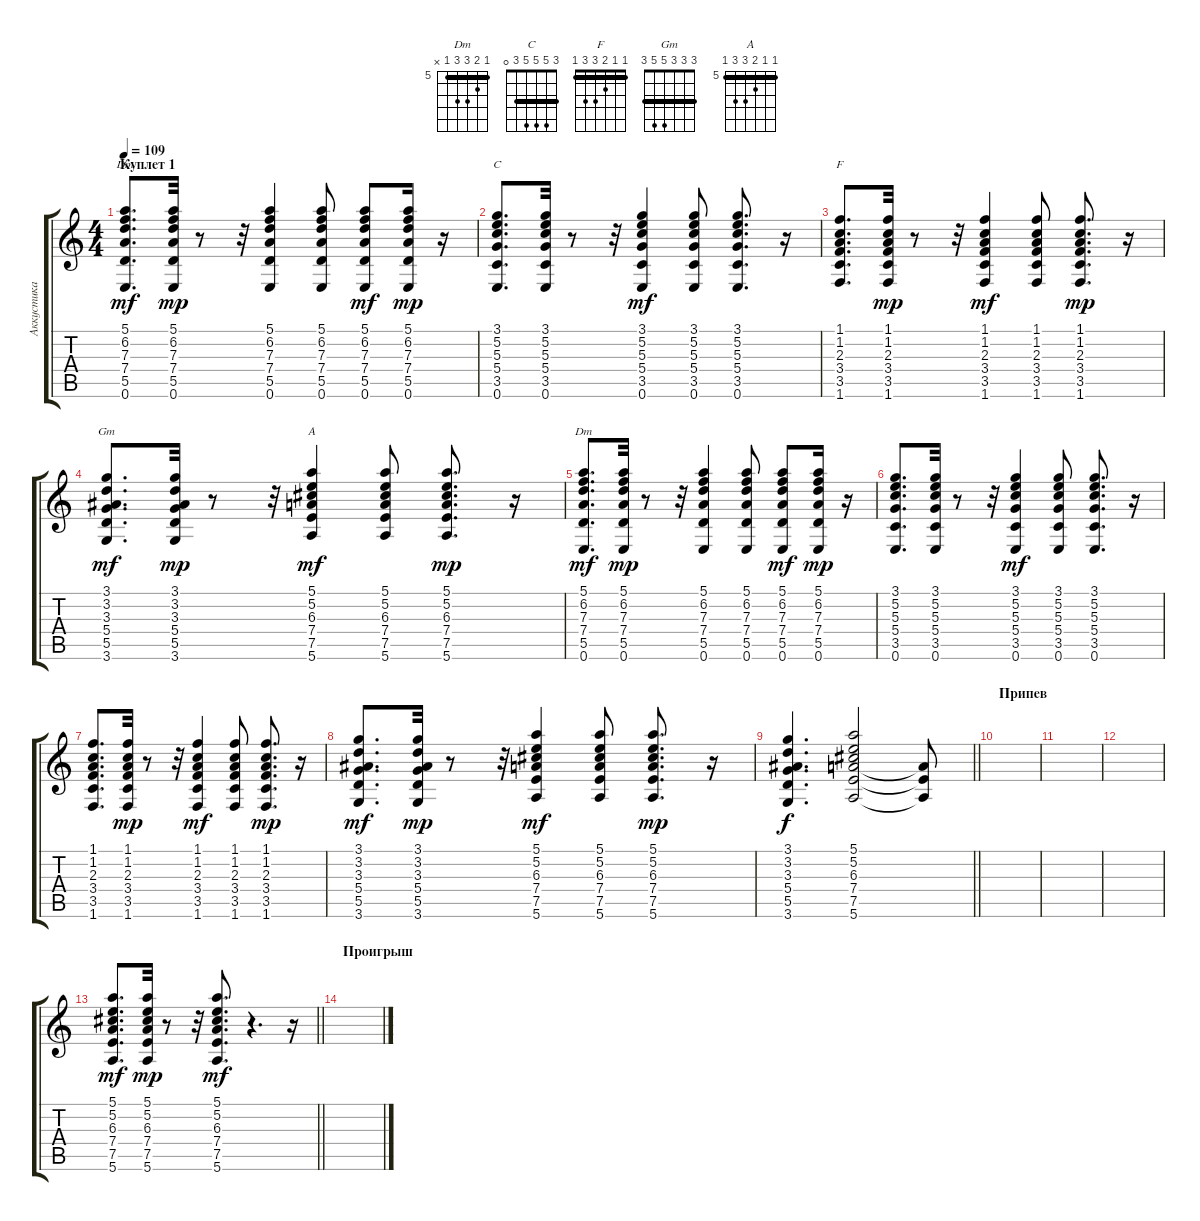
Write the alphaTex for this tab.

\track ("Аккустика" "Аккустика") {instrument acousticguitarsteel}
\staff {score tabs}
\tuning (E4 B3 G3 D3 A2 E2) {hide}
\chord ("Dm" 5 6 7 7 5 0) {firstfret 5 barre 5}
\chord ("C" 3 5 5 5 3 0) {barre 3}
\chord ("F" 1 1 2 3 3 1) {barre 1}
\chord ("Gm" 3 3 3 5 5 3) {barre 3}
\chord ("A" 5 5 6 7 7 5) {firstfret 5 barre 5}
\chord ("Dm" 5 6 7 7 5 x) {firstfret 5 barre 5}
\ts (4 4)
\section ("" "Куплет 1")
\tempo 109
\clef g2
\ks c
(5.1 6.2 7.3 7.4 5.5 0.6).8{d ch "Dm" dy mf} (5.1 6.2 7.3 7.4 5.5 0.6).32{dy mp} r.8 r.32 (5.1 6.2 7.3 7.4 5.5 0.6).4 (5.1 6.2 7.3 7.4 5.5 0.6).8 (5.1 6.2 7.3 7.4 5.5 0.6).8{dy mf} (5.1 6.2 7.3 7.4 5.5 0.6).16{dy mp} r.16 |
(3.1 5.2 5.3 5.4 3.5 0.6).8{d ch "C"} (3.1 5.2 5.3 5.4 3.5 0.6).32 r.8 r.32 (3.1 5.2 5.3 5.4 3.5 0.6).4{dy mf} (3.1 5.2 5.3 5.4 3.5 0.6).8 (3.1 5.2 5.3 5.4 3.5 0.6).8{d} r.16 |
(1.1 1.2 2.3 3.4 3.5 1.6).8{d ch "F"} (1.1 1.2 2.3 3.4 3.5 1.6).32{dy mp} r.8 r.32 (1.1 1.2 2.3 3.4 3.5 1.6).4{dy mf} (1.1 1.2 2.3 3.4 3.5 1.6).8 (1.1 1.2 2.3 3.4 3.5 1.6).8{d dy mp} r.16 |
(3.1 3.2 3.3 5.4 5.5 3.6).8{d ch "Gm" dy mf} (3.1 3.2 3.3 5.4 5.5 3.6).32{dy mp} r.8 r.32 (5.1 5.2 6.3 7.4 7.5 5.6).4{ch "A" dy mf} (5.1 5.2 6.3 7.4 7.5 5.6).8 (5.1 5.2 6.3 7.4 7.5 5.6).8{d dy mp} r.16 |
(5.1 6.2 7.3 7.4 5.5 0.6).8{d ch "Dm" dy mf} (5.1 6.2 7.3 7.4 5.5 0.6).32{dy mp} r.8 r.32 (5.1 6.2 7.3 7.4 5.5 0.6).4 (5.1 6.2 7.3 7.4 5.5 0.6).8 (5.1 6.2 7.3 7.4 5.5 0.6).8{dy mf} (5.1 6.2 7.3 7.4 5.5 0.6).16{dy mp} r.16 |
(3.1 5.2 5.3 5.4 3.5 0.6).8{d} (3.1 5.2 5.3 5.4 3.5 0.6).32 r.8 r.32 (3.1 5.2 5.3 5.4 3.5 0.6).4{dy mf} (3.1 5.2 5.3 5.4 3.5 0.6).8 (3.1 5.2 5.3 5.4 3.5 0.6).8{d} r.16 |
(1.1 1.2 2.3 3.4 3.5 1.6).8{d} (1.1 1.2 2.3 3.4 3.5 1.6).32{dy mp} r.8 r.32 (1.1 1.2 2.3 3.4 3.5 1.6).4{dy mf} (1.1 1.2 2.3 3.4 3.5 1.6).8 (1.1 1.2 2.3 3.4 3.5 1.6).8{d dy mp} r.16 |
(3.1 3.2 3.3 5.4 5.5 3.6).8{d dy mf} (3.1 3.2 3.3 5.4 5.5 3.6).32{dy mp} r.8 r.32 (5.1 5.2 6.3 7.4 7.5 5.6).4{dy mf} (5.1 5.2 6.3 7.4 7.5 5.6).8 (5.1 5.2 6.3 7.4 7.5 5.6).8{d dy mp} r.16 |
\barLineRight lightlight
(3.1 3.2 3.3 5.4 5.5 3.6).4{d dy f} (5.1 5.2 6.3 7.4 7.5 5.6).2 (7.4{t} 7.5{t} 5.6{t}).8 |
\section ("" "Припев")
|
|
|
\barLineRight lightlight
(5.1 5.2 6.3 7.4 7.5 5.6).8{d dy mf} (5.1 5.2 6.3 7.4 7.5 5.6).32{dy mp} r.8 r.32 (5.1 5.2 6.3 7.4 7.5 5.6).8{d dy mf} r.4{d} r.16 |
\section ("" "Проигрыш")
